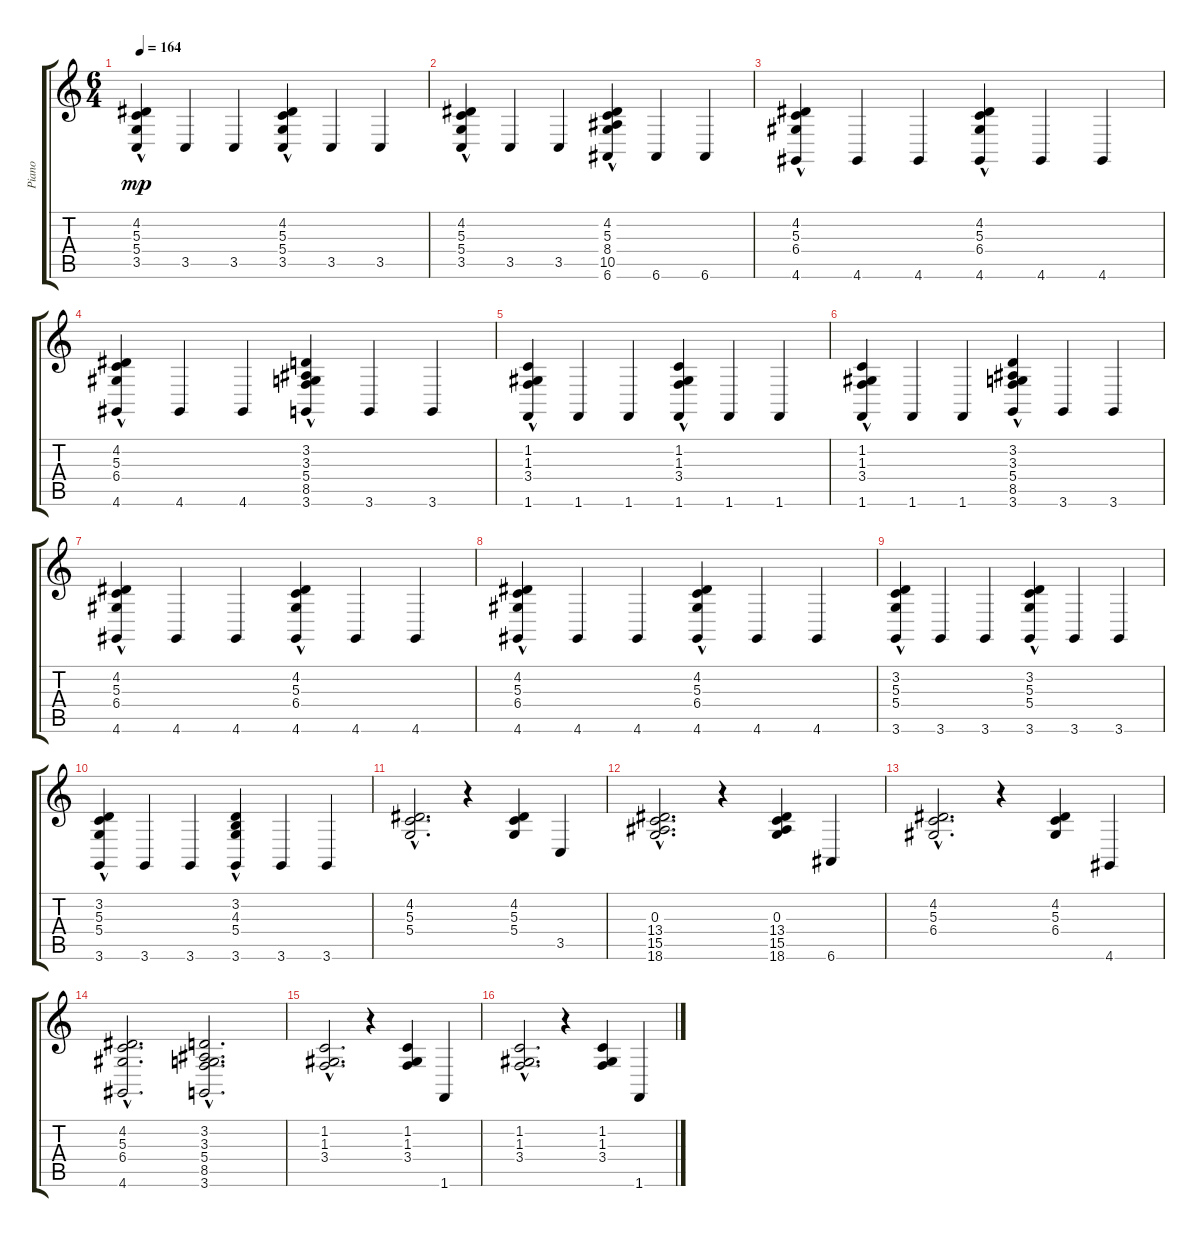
\track ("Piano" "Piano") {instrument acousticgrandpiano}
\staff {score tabs}
\tuning (E4 B3 G3 D3 A2 E2) {hide}
\ts (6 4)
\tempo 164
\clef g2
\ks c
(4.2{hac} 5.3{hac} 5.4{hac} 3.5).4{dy mp} 3.5.4 3.5.4 (4.2{hac} 5.3{hac} 5.4{hac} 3.5).4 3.5.4 3.5.4 |
(4.2{hac} 5.3{hac} 5.4{hac} 3.5).4 3.5.4 3.5.4 (4.2{hac} 5.3{hac} 8.4{hac} 10.5{hac} 6.6).4 6.6.4 6.6.4 |
(4.2{hac} 5.3{hac} 6.4{hac} 4.6).4 4.6.4 4.6.4 (4.2{hac} 5.3{hac} 6.4{hac} 4.6).4 4.6.4 4.6.4 |
(4.2{hac} 5.3{hac} 6.4{hac} 4.6).4 4.6.4 4.6.4 (3.2{hac} 3.3{hac} 5.4{hac} 8.5{hac} 3.6).4 3.6.4 3.6.4 |
(1.2{hac} 1.3{hac} 3.4{hac} 1.6).4 1.6.4 1.6.4 (1.2{hac} 1.3{hac} 3.4{hac} 1.6).4 1.6.4 1.6.4 |
(1.2{hac} 1.3{hac} 3.4{hac} 1.6).4 1.6.4 1.6.4 (3.2{hac} 3.3{hac} 5.4{hac} 8.5{hac} 3.6).4 3.6.4 3.6.4 |
(4.2{hac} 5.3{hac} 6.4{hac} 4.6).4 4.6.4 4.6.4 (4.2{hac} 5.3{hac} 6.4{hac} 4.6).4 4.6.4 4.6.4 |
(4.2{hac} 5.3{hac} 6.4{hac} 4.6).4 4.6.4 4.6.4 (4.2{hac} 5.3{hac} 6.4{hac} 4.6).4 4.6.4 4.6.4 |
(3.2{hac} 5.3{hac} 5.4{hac} 3.6).4 3.6.4 3.6.4 (3.2{hac} 5.3{hac} 5.4{hac} 3.6).4 3.6.4 3.6.4 |
(3.2{hac} 5.3{hac} 5.4{hac} 3.6).4 3.6.4 3.6.4 (3.2{hac} 4.3{hac} 5.4{hac} 3.6).4 3.6.4 3.6.4 |
(4.2{hac} 5.3{hac} 5.4{hac}).2{d} r.4 (4.2 5.3 5.4).4 3.5.4 |
(0.3{hac} 13.4{hac} 15.5{hac} 18.6{hac}).2{d} r.4 (0.3 13.4 15.5 18.6).4 6.6.4 |
(4.2{hac} 5.3{hac} 6.4{hac}).2{d} r.4 (4.2 5.3 6.4).4 4.6.4 |
(4.2{hac} 5.3{hac} 6.4{hac} 4.6{hac}).2{d} (3.2{hac} 3.3{hac} 5.4{hac} 8.5{hac} 3.6{hac}).2{d} |
(1.2{hac} 1.3{hac} 3.4{hac}).2{d} r.4 (1.2 1.3 3.4).4 1.6.4 |
(1.2{hac} 1.3{hac} 3.4{hac}).2{d} r.4 (1.2 1.3 3.4).4 1.6.4
